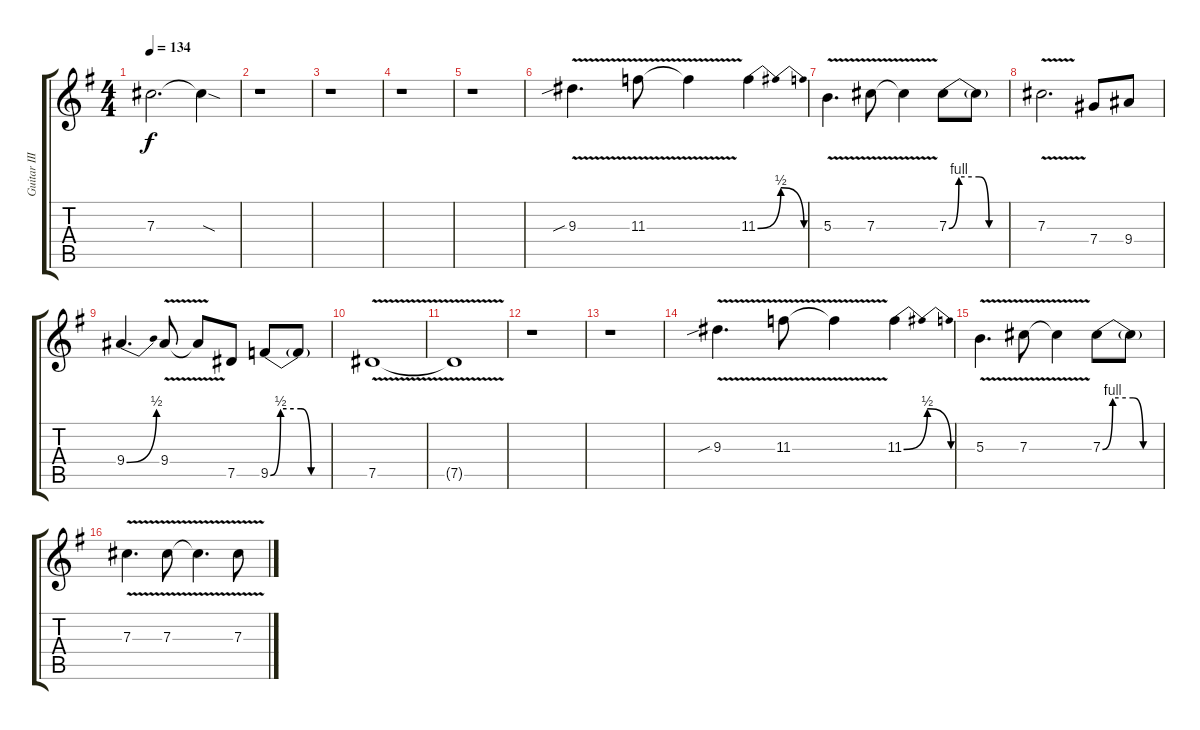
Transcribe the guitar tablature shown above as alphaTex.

\track ("Guitar III (left)" "Guitar III") {instrument distortionguitar}
\staff {score tabs}
\tuning (Eb4 Bb3 Gb3 Db3 Ab2 Eb2) {hide}
\ts (4 4)
\tempo 134
\clef g2
\ks eminor
7.3{t}.2{d dy f} 7.3{sod t}.4 |
r.1 |
r.1 |
r.1 |
r.1 |
9.3{v sib}.4{d} 11.3{v}.8 11.3{t}.4 11.3{be (bendrelease 0 0 20 2 50 2 60 0)}.4 |
5.3{v}.4{d} 7.3{v}.8 7.3{t}.4 7.3{be (custom 0 0 10 4 30 4 40 0 60 0)}.8 7.3{t}.8 |
7.3{v}.2{d} 7.4.8 9.4.8 |
9.4{be (bend 0 0 60 2)}.4{d} 9.4{v}.8 9.4{t}.8 7.5.8 9.5{be (custom 0 0 10 2 30 2 40 0 60 0)}.8 9.5{t}.8 |
7.5{v}.1 |
7.5{t}.1 |
r.1 |
r.1 |
9.3{v sib}.4{d volume 0} 11.3{v}.8 11.3{t}.4 11.3{be (bendrelease 0 0 20 2 50 2 60 0)}.4 |
5.3{v}.4{d} 7.3{v}.8 7.3{t}.4 7.3{be (custom 0 0 10 4 30 4 40 0 60 0)}.8 7.3{t}.8 |
7.3{v}.4{d} 7.3{v}.8 7.3{t}.4{d} 7.3{v}.8
